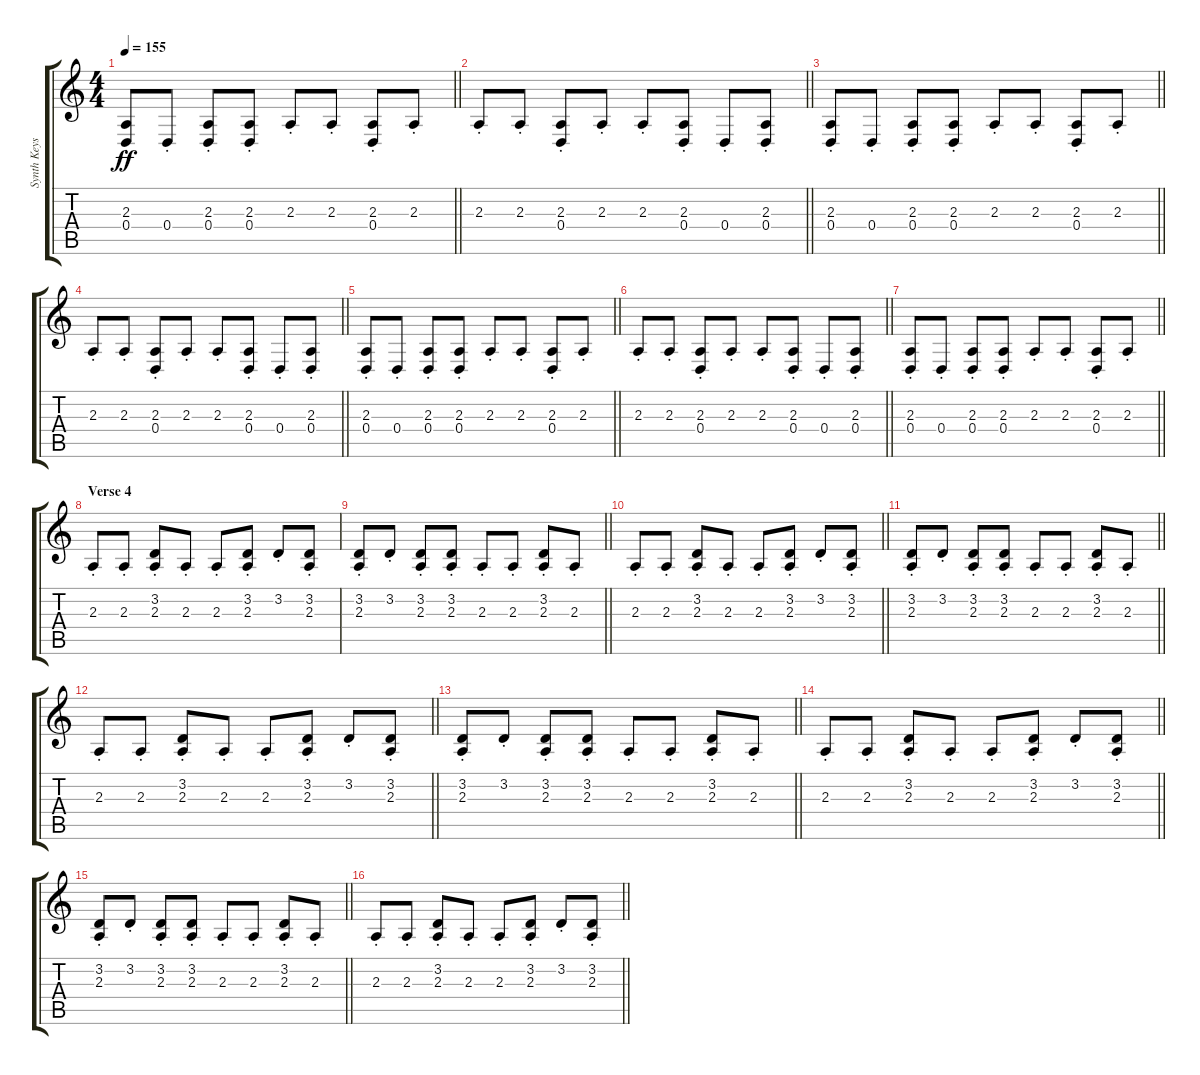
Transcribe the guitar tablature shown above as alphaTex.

\track ("Synth Keys" "Synth Keys") {instrument lead2sawtooth}
\staff {score tabs}
\tuning (E4 B3 G3 D3 A2 E2) {hide}
\ts (4 4)
\tempo 155
\clef g2
\barLineRight lightlight
\ks c
(2.3{st} 0.4{st}).8{dy ff} 0.4{st}.8 (2.3{st} 0.4{st}).8 (2.3{st} 0.4{st}).8 2.3{st}.8 2.3{st}.8 (2.3{st} 0.4{st}).8 2.3{st}.8 |
\barLineRight lightlight
2.3{st}.8 2.3{st}.8 (2.3{st} 0.4{st}).8 2.3{st}.8 2.3{st}.8 (2.3{st} 0.4{st}).8 0.4{st}.8 (2.3{st} 0.4{st}).8 |
\barLineRight lightlight
(2.3{st} 0.4{st}).8 0.4{st}.8 (2.3{st} 0.4{st}).8 (2.3{st} 0.4{st}).8 2.3{st}.8 2.3{st}.8 (2.3{st} 0.4{st}).8 2.3{st}.8 |
\barLineRight lightlight
2.3{st}.8 2.3{st}.8 (2.3{st} 0.4{st}).8 2.3{st}.8 2.3{st}.8 (2.3{st} 0.4{st}).8 0.4{st}.8 (2.3{st} 0.4{st}).8 |
\barLineRight lightlight
(2.3{st} 0.4{st}).8 0.4{st}.8 (2.3{st} 0.4{st}).8 (2.3{st} 0.4{st}).8 2.3{st}.8 2.3{st}.8 (2.3{st} 0.4{st}).8 2.3{st}.8 |
\barLineRight lightlight
2.3{st}.8 2.3{st}.8 (2.3{st} 0.4{st}).8 2.3{st}.8 2.3{st}.8 (2.3{st} 0.4{st}).8 0.4{st}.8 (2.3{st} 0.4{st}).8 |
\barLineRight lightlight
(2.3{st} 0.4{st}).8 0.4{st}.8 (2.3{st} 0.4{st}).8 (2.3{st} 0.4{st}).8 2.3{st}.8 2.3{st}.8 (2.3{st} 0.4{st}).8 2.3{st}.8 |
\section ("" "Verse 4")
2.3{st}.8 2.3{st}.8 (3.2{st} 2.3{st}).8 2.3{st}.8 2.3{st}.8 (3.2{st} 2.3{st}).8 3.2{st}.8 (3.2{st} 2.3{st}).8 |
\barLineRight lightlight
(3.2{st} 2.3{st}).8 3.2{st}.8 (3.2{st} 2.3{st}).8 (3.2{st} 2.3{st}).8 2.3{st}.8 2.3{st}.8 (3.2{st} 2.3{st}).8 2.3{st}.8 |
\barLineRight lightlight
2.3{st}.8 2.3{st}.8 (3.2{st} 2.3{st}).8 2.3{st}.8 2.3{st}.8 (3.2{st} 2.3{st}).8 3.2{st}.8 (3.2{st} 2.3{st}).8 |
\barLineRight lightlight
(3.2{st} 2.3{st}).8 3.2{st}.8 (3.2{st} 2.3{st}).8 (3.2{st} 2.3{st}).8 2.3{st}.8 2.3{st}.8 (3.2{st} 2.3{st}).8 2.3{st}.8 |
\barLineRight lightlight
2.3{st}.8 2.3{st}.8 (3.2{st} 2.3{st}).8 2.3{st}.8 2.3{st}.8 (3.2{st} 2.3{st}).8 3.2{st}.8 (3.2{st} 2.3{st}).8 |
\barLineRight lightlight
(3.2{st} 2.3{st}).8 3.2{st}.8 (3.2{st} 2.3{st}).8 (3.2{st} 2.3{st}).8 2.3{st}.8 2.3{st}.8 (3.2{st} 2.3{st}).8 2.3{st}.8 |
\barLineRight lightlight
2.3{st}.8 2.3{st}.8 (3.2{st} 2.3{st}).8 2.3{st}.8 2.3{st}.8 (3.2{st} 2.3{st}).8 3.2{st}.8 (3.2{st} 2.3{st}).8 |
\barLineRight lightlight
(3.2{st} 2.3{st}).8 3.2{st}.8 (3.2{st} 2.3{st}).8 (3.2{st} 2.3{st}).8 2.3{st}.8 2.3{st}.8 (3.2{st} 2.3{st}).8 2.3{st}.8 |
\barLineRight lightlight
2.3{st}.8 2.3{st}.8 (3.2{st} 2.3{st}).8 2.3{st}.8 2.3{st}.8 (3.2{st} 2.3{st}).8 3.2{st}.8 (3.2{st} 2.3{st}).8
